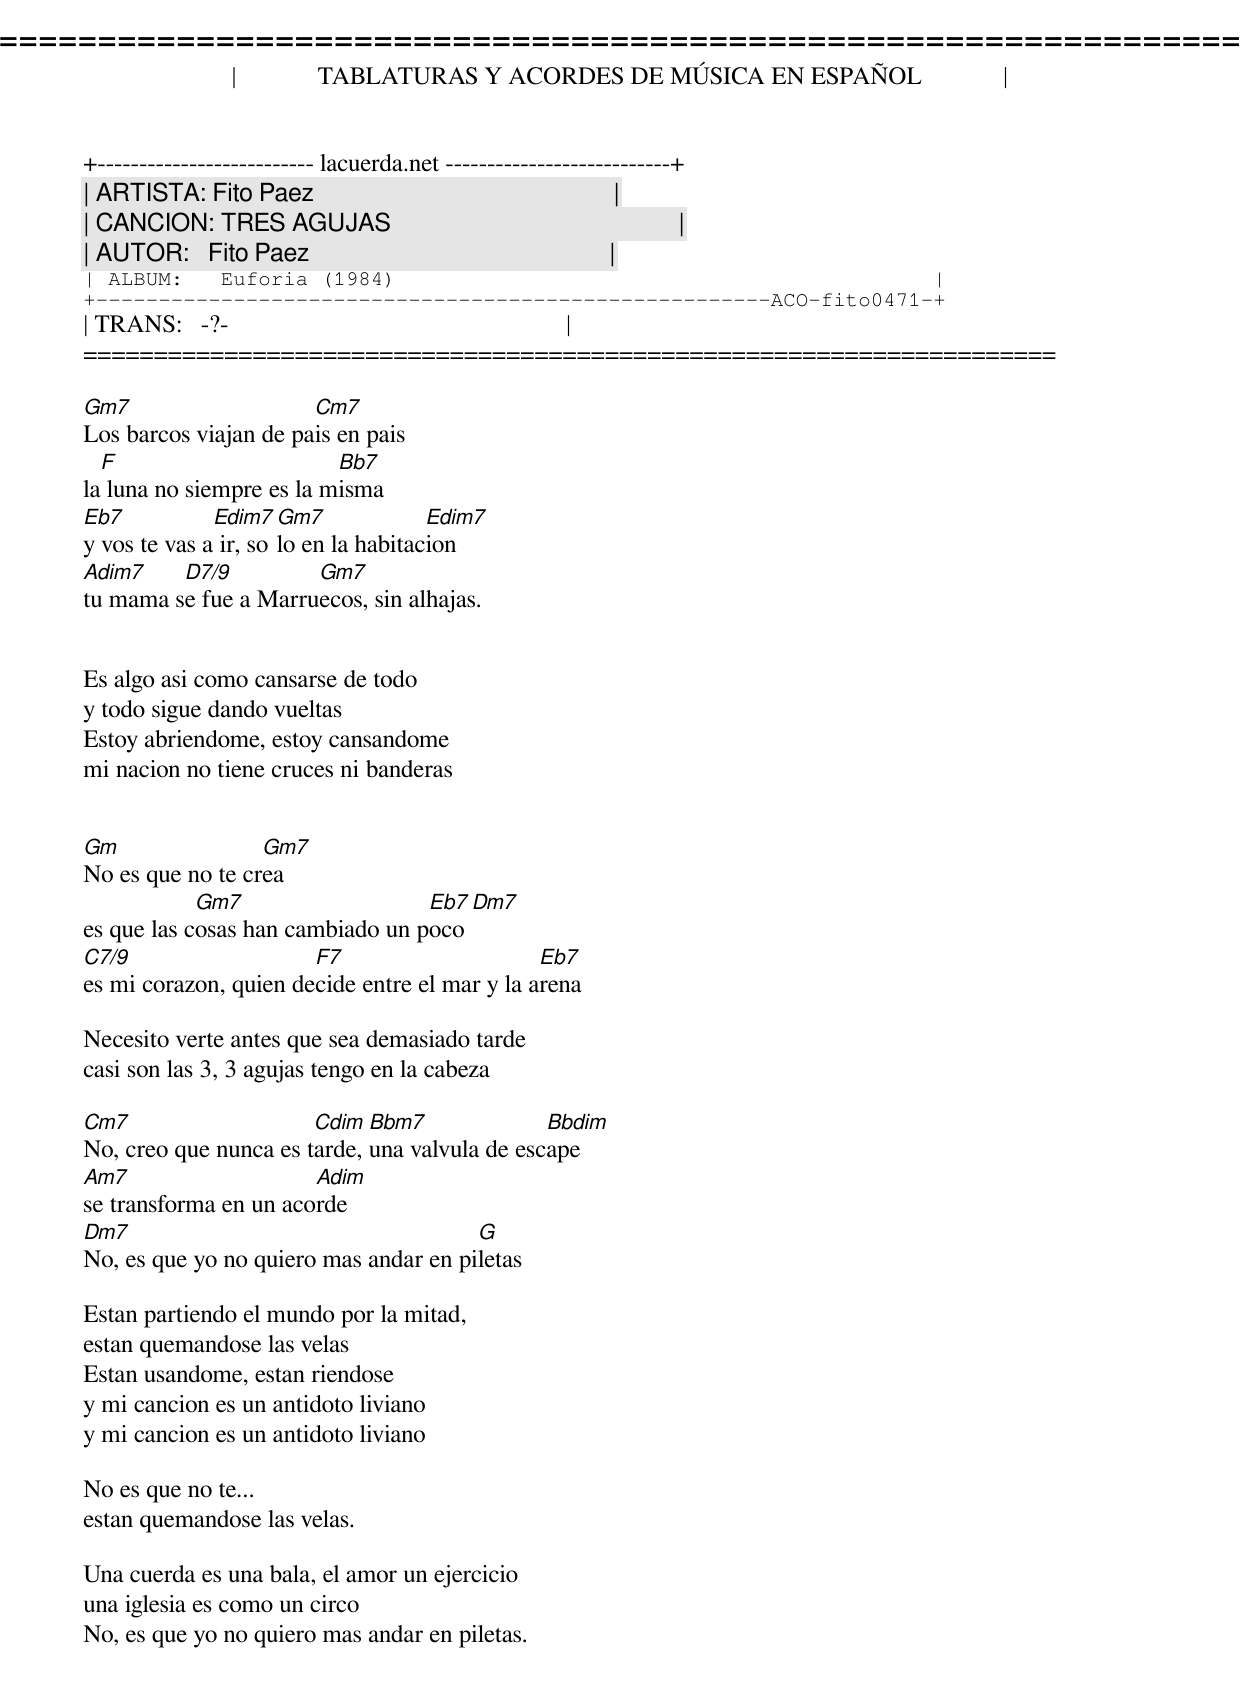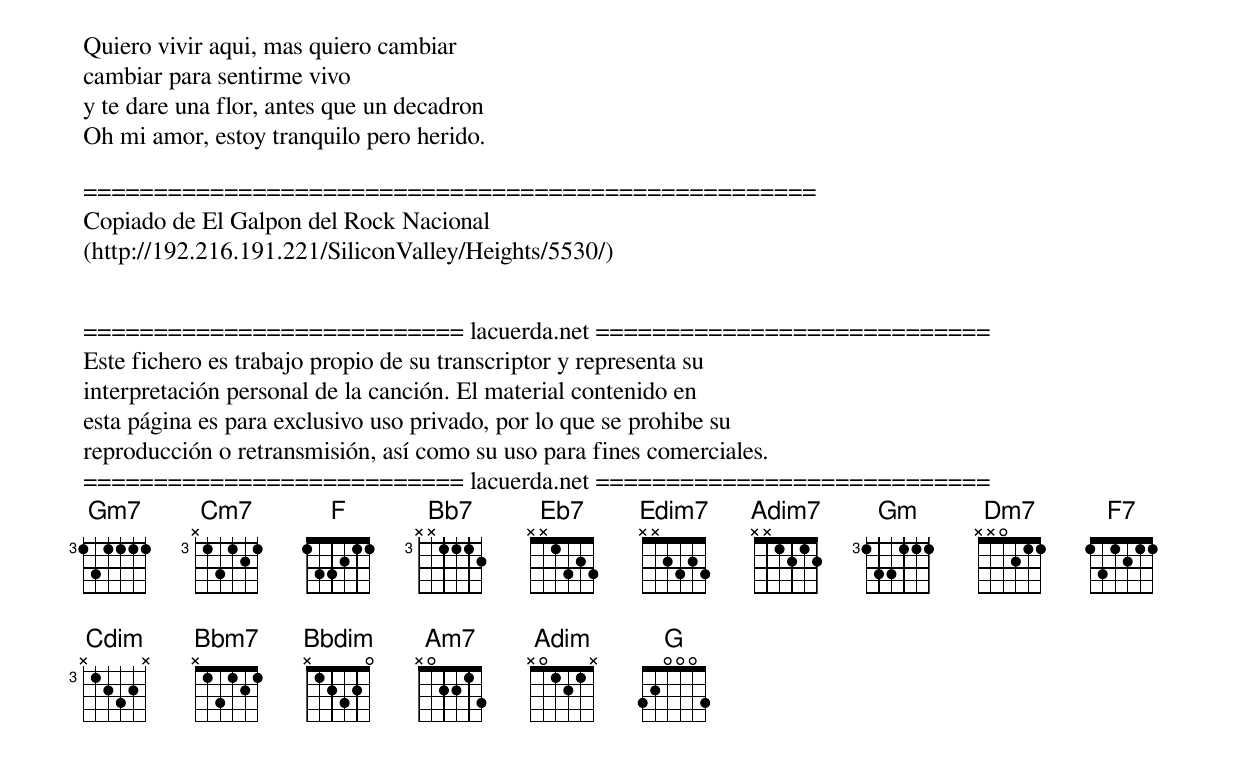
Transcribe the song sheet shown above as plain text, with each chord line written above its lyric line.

=====================================================================
|             TABLATURAS Y ACORDES DE MÚSICA EN ESPAÑOL             |
+-------------------------- lacuerda.net ---------------------------+
| ARTISTA: Fito Paez                                                |
| CANCION: TRES AGUJAS                                              |
| AUTOR:   Fito Paez                                                |
| ALBUM:   Euforia (1984)                                           |
+------------------------------------------------------ACO-fito0471-+
| TRANS:   -?-                                                      |
=====================================================================

Gm7                    Cm7
Los barcos viajan de pais en pais
  F                       Bb7
la luna no siempre es la misma
Eb7           Edim7  Gm7             Edim7
y vos te vas a ir, solo en la habitacion
Adim7    D7/9         Gm7
tu mama se fue a Marruecos, sin alhajas.


Es algo asi como cansarse de todo
y todo sigue dando vueltas
Estoy abriendome, estoy cansandome
mi nacion no tiene cruces ni banderas


Gm                Gm7
No es que no te crea
            Gm7                   Eb7   Dm7
es que las cosas han cambiado un poco
C7/9                   F7                      Eb7
es mi corazon, quien decide entre el mar y la arena

Necesito verte antes que sea demasiado tarde
casi son las 3, 3 agujas tengo en la cabeza

Cm7                    Cdim  Bbm7              Bbdim
No, creo que nunca es tarde, una valvula de escape
Am7                    Adim
se transforma en un acorde
Dm7                                    G
No, es que yo no quiero mas andar en piletas

Estan partiendo el mundo por la mitad,
estan quemandose las velas
Estan usandome, estan riendose
y mi cancion es un antidoto liviano
y mi cancion es un antidoto liviano

No es que no te...
estan quemandose las velas.

Una cuerda es una bala, el amor un ejercicio
una iglesia es como un circo
No, es que yo no quiero mas andar en piletas.
Quiero vivir aqui, mas quiero cambiar
cambiar para sentirme vivo
y te dare una flor, antes que un decadron
Oh mi amor, estoy tranquilo pero herido.

====================================================
Copiado de El Galpon del Rock Nacional
(http://192.216.191.221/SiliconValley/Heights/5530/)


=========================== lacuerda.net ============================
Este fichero es trabajo propio de su transcriptor y representa su
interpretación personal de la canción. El material contenido en
esta página es para exclusivo uso privado, por lo que se prohibe su
reproducción o retransmisión, así como su uso para fines comerciales.
=========================== lacuerda.net ============================
